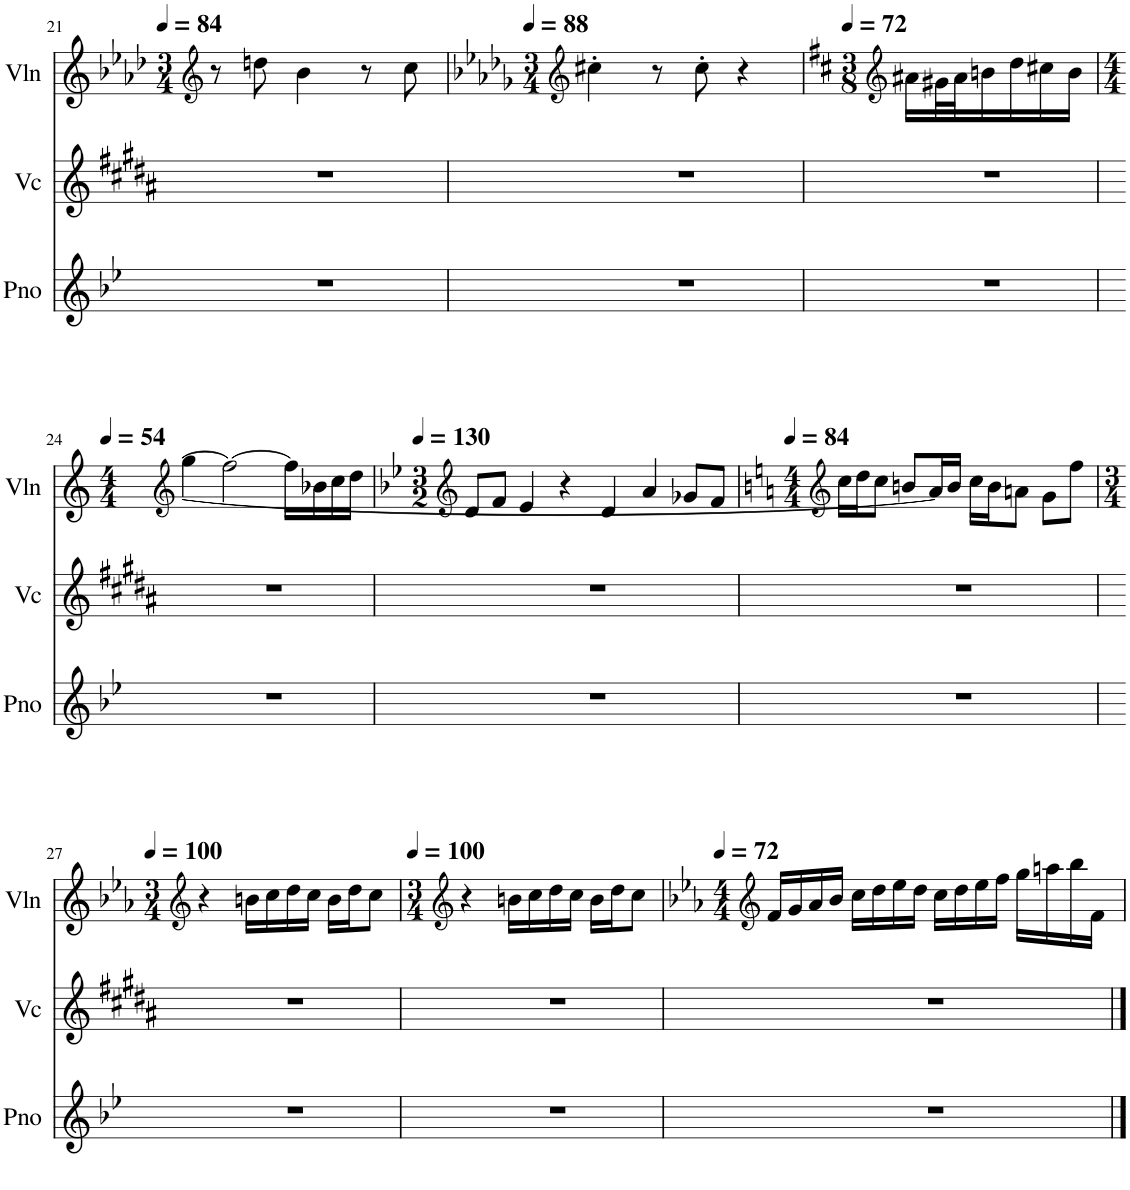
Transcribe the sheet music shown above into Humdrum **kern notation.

**kern	**kern	**kern
*part3	*part2	*part1
*staff3	*staff2	*staff1
*I"Piano	*I"Violoncello	*I"Violin
*I'Pno	*I'Vc	*I'Vln
!!LO:PB:g=z
*clefG2	*clefG2	*clefG2
*k[b-e-]	*k[f#c#g#d#a#]	*k[b-e-a-d-]
*M3/4	*M4/4	*M3/4
*MM84	*MM84	*MM84
=21	=21	=21
2.r	1r	8r
.	.	8ddn\
.	.	4b-\
.	.	8r
.	.	8cc\
4ryy	.	4ryy
=22	=22	=22
*	*	*clefG2
*	*	*k[b-e-a-d-g-]
*	*	*M3/4
*	*	*MM88
2.r	1r	4cc#X'\
.	.	8r
.	.	8cc#'\
.	.	4r
4ryy	.	4ryy
=23	=23	=23
*	*	*clefG2
*	*	*k[f#c#]
*	*	*M3/8
*	*	*MM72
2.r	1r	16a#X\LL
.	.	32g#X\L
.	.	32a#\J
.	.	16bn\
.	.	16dd\
.	.	16cc#X\
.	.	16b\JJ
.	.	2ryy
4ryy	.	.
.	.	8ryy
!!LO:LB:g=z
=24	=24	=24
*	*	*clefG2
*	*	*k[]
*	*	*M4/4
*	*	*MM54
2.r	1r	4gg\
.	.	2ff\_
4ryy	.	16ff\LL]
.	.	16b-X\
.	.	16cc\
.	.	16dd\JJ
=25	=25	=25
*	*	*clefG2
*	*	*k[b-e-]
*	*	*M3/2
*	*	*MM130
2.r	1r	8d/L
.	.	8f/J
.	.	4e-/
.	.	4r
2.ryy	.	4d/
.	2ryy	4a-/
.	.	8g-X/L
.	.	8f/J
=26	=26	=26
*	*	*clefG2
*	*	*k[]
*	*	*M4/4
*	*	*MM84
2.r	1r	16cc\LL
.	.	16dd\J
.	.	8cc\J
.	.	8bn/L
.	.	16a/L]
.	.	16b/JJ
.	.	16cc\LL
.	.	16b\J
.	.	8an\J
4ryy	.	8g\L
.	.	8ff\J
!!LO:LB:g=z
=27	=27	=27
*	*	*clefG2
*	*	*k[b-e-a-]
*	*	*M3/4
*	*	*MM100
2.r	1r	4r
.	.	16bn\LL
.	.	16cc\
.	.	16dd\
.	.	16cc\JJ
.	.	16b\LL
.	.	16dd\J
.	.	8cc\J
4ryy	.	4ryy
=28	=28	=28
*	*	*clefG2
*	*	*M3/4
*	*	*MM100
2.r	1r	4r
.	.	16bn\LL
.	.	16cc\
.	.	16dd\
.	.	16cc\JJ
.	.	16b\LL
.	.	16dd\J
.	.	8cc\J
4ryy	.	4ryy
=29	=29	=29
*	*	*clefG2
*	*	*k[b-e-a-]
*	*	*M4/4
*	*	*MM72
2.r	1r	16f/LL
.	.	16g/
.	.	16a-/
.	.	16b-/JJ
.	.	16cc\LL
.	.	16dd\
.	.	16ee-\
.	.	16dd\JJ
.	.	16cc\LL
.	.	16dd\
.	.	16ee-\
.	.	16ff\JJ
4ryy	.	16gg\LL
.	.	16aan\
.	.	16bb-\
.	.	16f\JJ
=	=	=
*-	*-	*-
